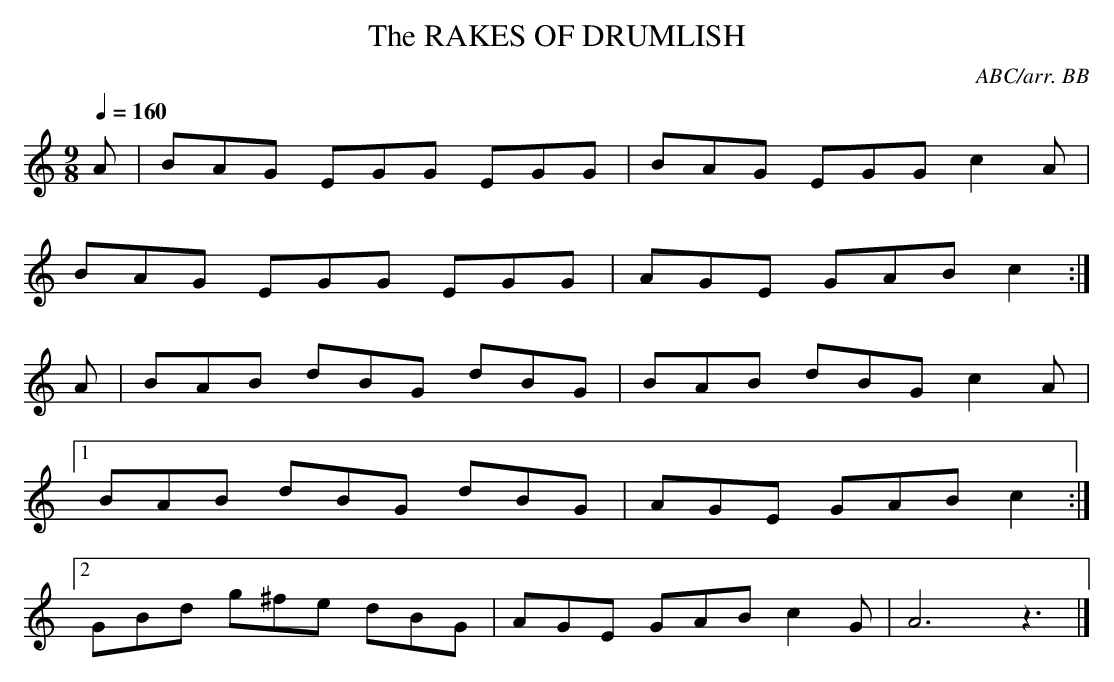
X:1
T:RAKES OF DRUMLISH, The
C:ABC/arr. BB
L:1/8
M:9/8
Q:1/4=160
K:Am
A|BAG EGG EGG|BAG EGG c2A|
BAG EGG EGG|AGE GAB c2:|
A|BAB dBG dBG|BAB dBG c2A|
[1 BAB dBG dBG|AGE GAB c2 :|
[2 GBd g^fe dBG|AGE GAB c2G|A6z3|]
